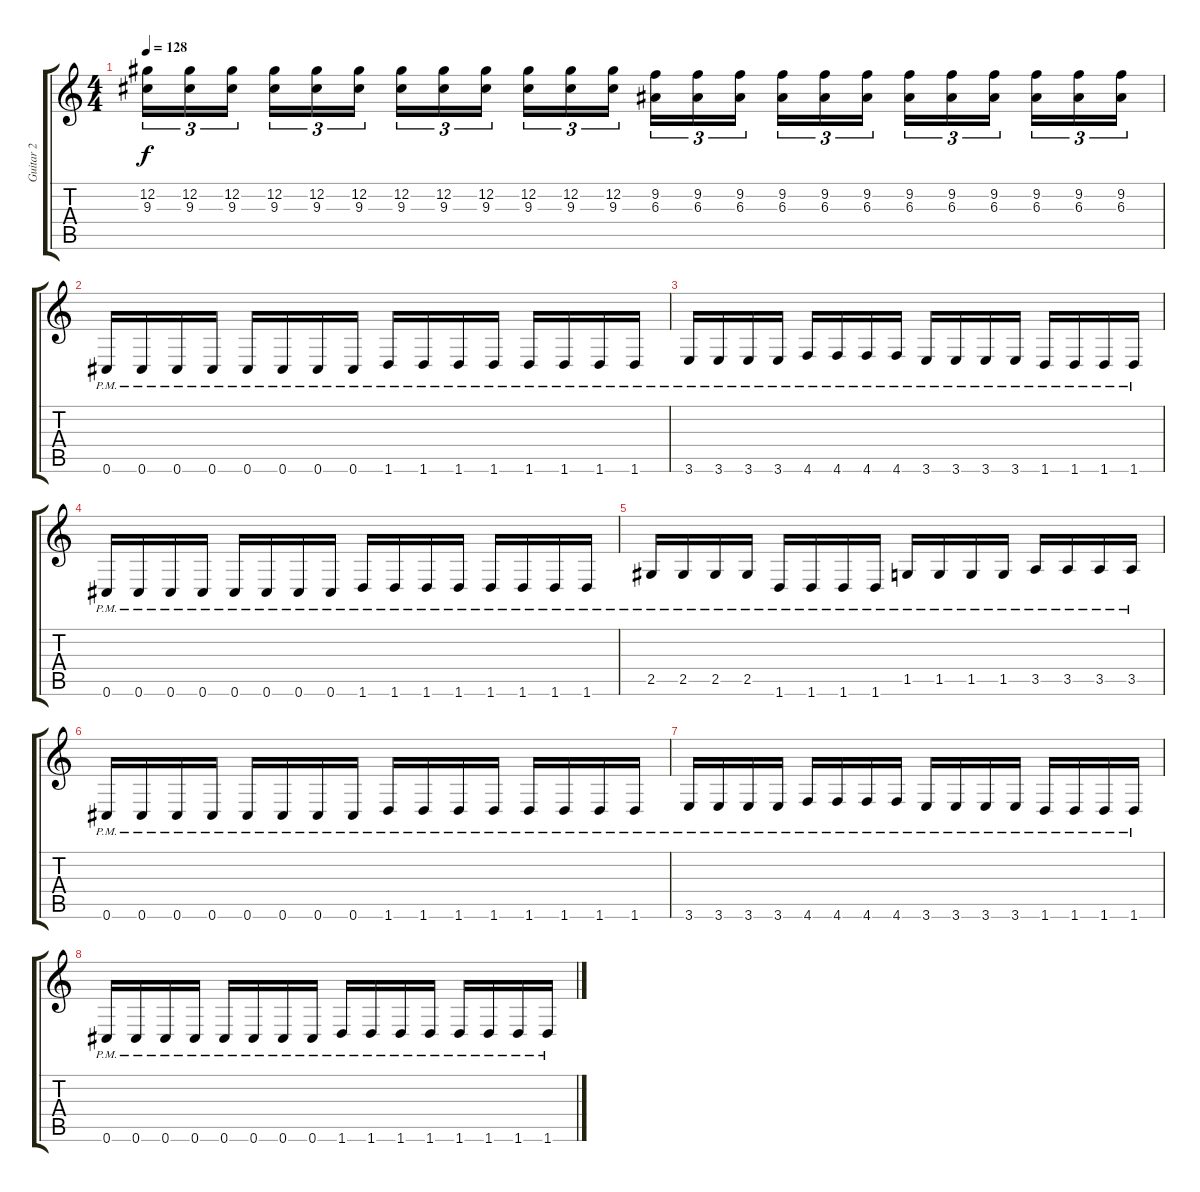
\track ("Guitar 2" "Guitar 2") {instrument distortionguitar}
\staff {score tabs}
\tuning (Db4 Ab3 E3 B2 Gb2 Db2) {hide}
\ts (4 4)
\tempo 128
\clef g2
\ks c
(12.2 9.3).16{tu (3 2) dy f} (12.2 9.3).16{tu (3 2)} (12.2 9.3).16{tu (3 2) beam splitsecondary} (12.2 9.3).16{tu (3 2)} (12.2 9.3).16{tu (3 2)} (12.2 9.3).16{tu (3 2)} (12.2 9.3).16{tu (3 2)} (12.2 9.3).16{tu (3 2)} (12.2 9.3).16{tu (3 2) beam splitsecondary} (12.2 9.3).16{tu (3 2)} (12.2 9.3).16{tu (3 2)} (12.2 9.3).16{tu (3 2)} (9.2 6.3).16{tu (3 2)} (9.2 6.3).16{tu (3 2)} (9.2 6.3).16{tu (3 2) beam splitsecondary} (9.2 6.3).16{tu (3 2)} (9.2 6.3).16{tu (3 2)} (9.2 6.3).16{tu (3 2)} (9.2 6.3).16{tu (3 2)} (9.2 6.3).16{tu (3 2)} (9.2 6.3).16{tu (3 2) beam splitsecondary} (9.2 6.3).16{tu (3 2)} (9.2 6.3).16{tu (3 2)} (9.2 6.3).16{tu (3 2)} |
0.6{pm}.16 0.6{pm}.16 0.6{pm}.16 0.6{pm}.16 0.6{pm}.16 0.6{pm}.16 0.6{pm}.16 0.6{pm}.16 1.6{pm}.16 1.6{pm}.16 1.6{pm}.16 1.6{pm}.16 1.6{pm}.16 1.6{pm}.16 1.6{pm}.16 1.6{pm}.16 |
3.6{pm}.16 3.6{pm}.16 3.6{pm}.16 3.6{pm}.16 4.6{pm}.16 4.6{pm}.16 4.6{pm}.16 4.6{pm}.16 3.6{pm}.16 3.6{pm}.16 3.6{pm}.16 3.6{pm}.16 1.6{pm}.16 1.6{pm}.16 1.6{pm}.16 1.6{pm}.16 |
0.6{pm}.16 0.6{pm}.16 0.6{pm}.16 0.6{pm}.16 0.6{pm}.16 0.6{pm}.16 0.6{pm}.16 0.6{pm}.16 1.6{pm}.16 1.6{pm}.16 1.6{pm}.16 1.6{pm}.16 1.6{pm}.16 1.6{pm}.16 1.6{pm}.16 1.6{pm}.16 |
2.5{pm}.16 2.5{pm}.16 2.5{pm}.16 2.5{pm}.16 1.6{pm}.16 1.6{pm}.16 1.6{pm}.16 1.6{pm}.16 1.5{pm}.16 1.5{pm}.16 1.5{pm}.16 1.5{pm}.16 3.5{pm}.16 3.5{pm}.16 3.5{pm}.16 3.5{pm}.16 |
0.6{pm}.16 0.6{pm}.16 0.6{pm}.16 0.6{pm}.16 0.6{pm}.16 0.6{pm}.16 0.6{pm}.16 0.6{pm}.16 1.6{pm}.16 1.6{pm}.16 1.6{pm}.16 1.6{pm}.16 1.6{pm}.16 1.6{pm}.16 1.6{pm}.16 1.6{pm}.16 |
3.6{pm}.16 3.6{pm}.16 3.6{pm}.16 3.6{pm}.16 4.6{pm}.16 4.6{pm}.16 4.6{pm}.16 4.6{pm}.16 3.6{pm}.16 3.6{pm}.16 3.6{pm}.16 3.6{pm}.16 1.6{pm}.16 1.6{pm}.16 1.6{pm}.16 1.6{pm}.16 |
0.6{pm}.16 0.6{pm}.16 0.6{pm}.16 0.6{pm}.16 0.6{pm}.16 0.6{pm}.16 0.6{pm}.16 0.6{pm}.16 1.6{pm}.16 1.6{pm}.16 1.6{pm}.16 1.6{pm}.16 1.6{pm}.16 1.6{pm}.16 1.6{pm}.16 1.6{pm}.16
